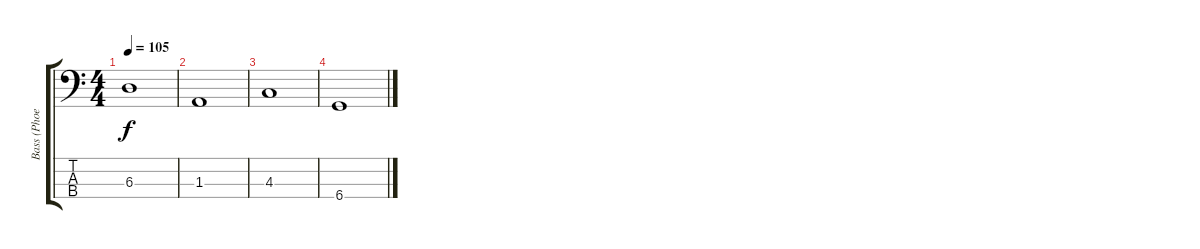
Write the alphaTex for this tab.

\track ("Bass (Phoenix)" "Bass (Phoe") {instrument electricbassfinger}
\staff {score tabs}
\tuning (Gb2 Db2 Ab1 Db1) {hide}
\ts (4 4)
\tempo 105
\clef f4
\ks c
6.3.1{dy f} |
1.3.1 |
4.3.1 |
6.4.1
